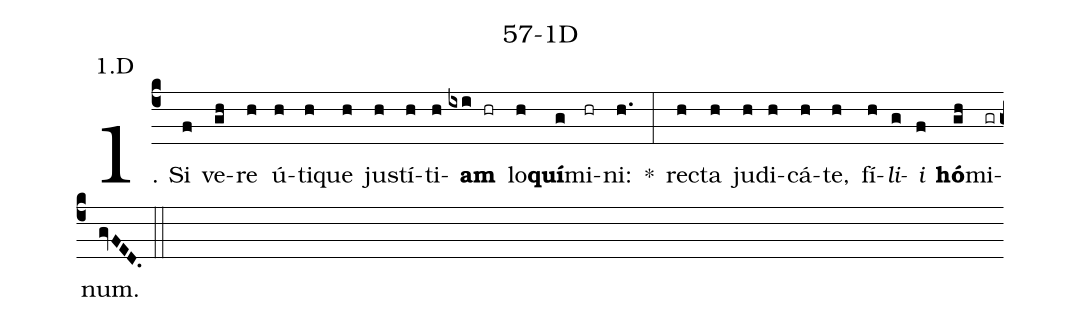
name: 57-1D;
annotation: 1.D;
%%
(c4)1. Si(f) ve(gh)re(h) ú(h)ti(h)que(h) jus(h)tí(h)ti(h)<b>am</b>(ixi hr) lo(h)<b>quí</b>(g)mi(hr)ni:(h.) *(:) rec(h)ta(h) ju(h)di(h)cá(h)te,(h) fí(h)<i>li</i>(g)<i>i</i>(f) <b>hó</b>(gh)mi(gr)num.(gvFED.) (::)
